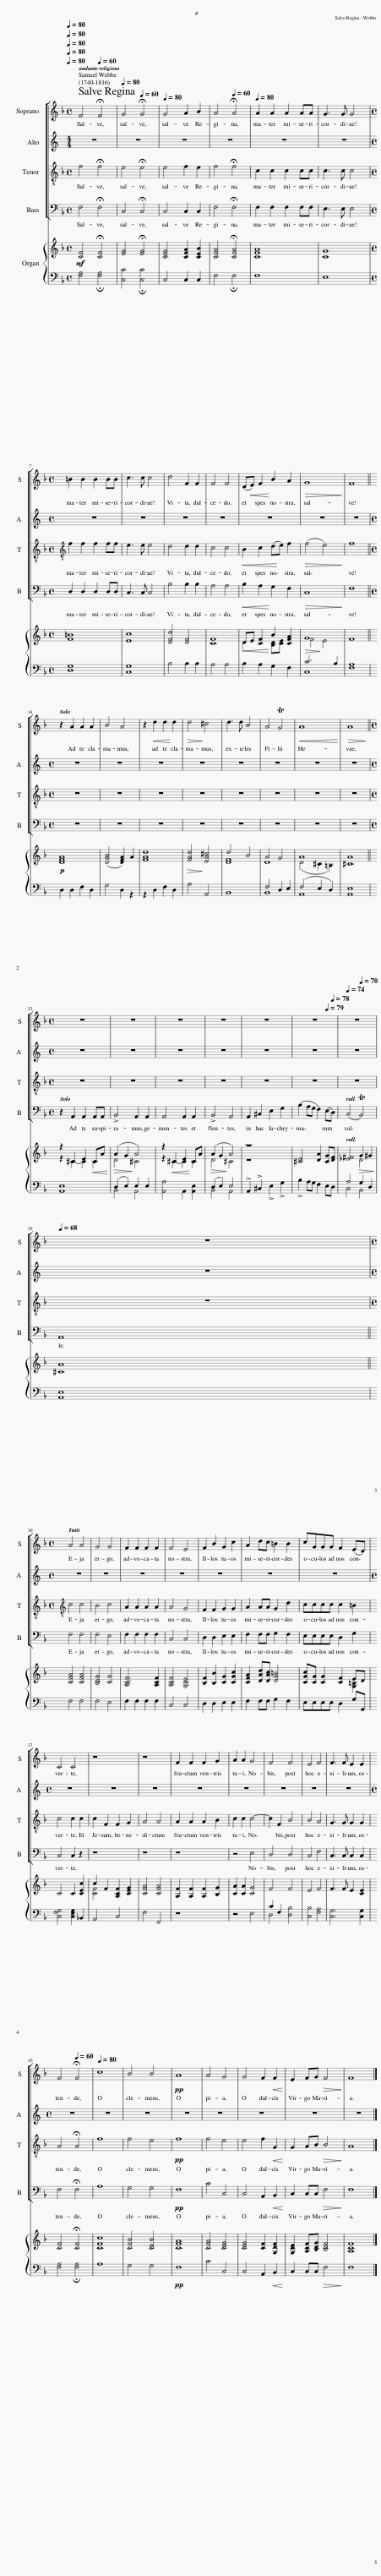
X:1
%%score [ 1 2 3 ] { ( 4 6 ) | ( 5 7 ) }
L:1/8
Q:1/4=80
M:4/4
I:linebreak $
K:F
V:1 treble
V:2 treble-8
V:3 bass
V:4 treble
V:6 treble
V:5 bass
V:7 bass
V:1
 F4[Q:1/4=60] !fermata!F4 |[Q:1/4=80] G4[Q:1/4=60] !fermata!G4 |[Q:1/4=80] G4 A2 B2 | A4[Q:1/4=60] !fermata!A4 |[Q:1/4=80] A2 A2 A2 AA | %5
 G3 G G4 |$[M:4/4] =B2 B2 B2 BB | c3 c c4 | d4 F2 F2 | F4 F4 | %10
 (D!<(!E) F2!<)! B2 A2 |!>(! G8!>)! | F8 ||$ z2 A2 A2 A2 | B4 A4 | %15
 z2!<(! d2 d2!<)! d2 |!>(! d4!>)! ^c4 | d3 d B4 | A4 TG4 |!<(! A8!<)! | %20
!>(! A8!>)! ||$[M:4/4] z8 | z8 | z8 | z8 | %25
 z8 | z8[Q:1/4=79][Q:1/4=78] |[Q:1/4=74] z8[Q:1/4=70] |$[Q:1/4=68] z8 |$[M:4/4] A4 A4 | %30
 G4 G4 | F2 F2 F2 F2 | F4 E4 | F2 B2 G2 c2 | A2 dc =B2 B2 | %35
 cGGG F2 (ED) |$ C4 C4 | z8 | z8 | F2 F2 F2 G2 | %40
 A2 A2 G4 | F4 F4 | E4 F4 | F3 F E2 E2 |$ F4[Q:1/4=60] !fermata!F4 | %45
[Q:1/4=80] c8 | B4 B4 |!pp! A8 | A4 G4 | G4 F2!<(! F2!<)! | %50
 E2 FG!>(! F4!>)! | F8 |] %52
V:2
 f4 !fermata!f4 | e4 !fermata!e4 | e4 f2 e2 | f4 !fermata!f4 | c2 c2 c2 cc | %5
 c3 c c4 |$[M:4/4][K:treble-8] f2 f2 f2 ff | e3 e e4 | d4 d2 d2 | c4 c4 | %10
!<(! B2 c2 (d!<)!e) f2 |!>(! (f4 e4)!>)! | f8 ||$[M:4/4] z8 | z8 | %15
 z8 | z8 | z8 | z8 | z8 | %20
 z8 ||$[M:4/4] z8 | z8 | z8 | z8 | %25
 z8 | z8 | z8 |$ z8 |$[M:4/4][K:treble-8] c4 c4 | %30
 B4 c4 | A2 A2 A2 A2 | A4 G4 | F2 F2 G2 G2 | A2 AA G2 d2 | %35
 cccc c2 =B2 |$ c4 c2 c2 | c2 F2 F2 G2 | A4 A4 | A2 A2 A2 B2 | %40
 c2 c2 c4- | c2 F2 B4 | B4 A4 | G3 G G2 G2 |$ A4 !fermata!A4 | %45
 f8 | f4 e4 |!pp! f8 | f4 e4 | e4 f2!<(! G2!<)! | %50
 G2 AB!>(! B4!>)! | A8 |] %52
V:3
 F,4 !fermata!F,4 | C,4 !fermata!C,4 | C,4 C,2 C,2 | F,4 !fermata!F,4 | F,2 F,2 F,2 F,F, | %5
 E,3 E, E,4 |$[M:4/4] D,2 D,2 D,2 D,D, | C,3 C, C,4 | B,4 B,2 B,2 | A,4 A,4 | %10
!<(! B,2 A,2!<)! G,2 F,2 |!>(! C,8!>)! | F,8 ||$[M:4/4] z8 | z8 | %15
 z8 | z8 | z8 | z8 | z8 | %20
 z8 ||$[M:4/4] z2 A,,2 A,,2 A,,A,, | !>!B,,4 A,,2 A,,2 | A,,4 A,,2 A,,2 | !>!B,,4 A,,4 | %25
 A,,2 ^C,2 E,2 G,2 | (B,2 A,G, F,2) (E,D,) | (C,4 TB,,4) |$ A,,8 |$ F,4 F,4 | %30
 F,4 E,4 | F,2 F,2 F,2 F,2 | C,4 C,4 | D,2 D,2 E,2 E,2 | F,2 F,F, G,2 F,2 | %35
 E,E,E,E, D,2 G,2 |$ C,4 C,2 z2 | z8 | z8 | z8 | %40
 z4 E,4 | D,4 D,4 | C,4 F,4 | C,3 C, C,2 C,2 |$ F,4 !fermata!F,4 | %45
 A,8 | G,4 G,4 |!pp! F,8 | C4 C,4 | C,4 A,,2!<(! B,,2!<)! | %50
 C,2 C,C,!>(! F,4!>)! | F,8 |] %52
V:4
!mf! [CF]4 !fermata![CF]4 | [EG]4 !fermata![EG]4 | [CEG]4 [CFA]2 [CEB]2 | [CFA]4 !fermata![CFA]4 | [CFA]8 | %5
 [CG]8 |$[M:4/4] [F=B]8 | [Ec]8 | [DFd]4 [DF]4 | [CF]8 | %10
!<(! DE [CF]2!<)! B2 [CFA]2 |!>(! G8!>)! | F8 ||$!p! [DFA]8 | ([DGB]4 [DFA]2) A2 | %15
 [FAd]8 |!>(! [FAd]4!>)! [EA^c]4 | d4 B4 | A4 G4 | A8 | %20
 A8 ||$ z2 ^C2 E2!<(! CA!<)! |!>(! (A2 G2!>)! A4) | z2!<(! ^C2 E2!<)! CA |!>(! (A2 G2!>)! A4) | %25
 z8 | [^CE]4 [DA]2 [CG][DF] | [_E^F]4!>(! G2 ^G2!>)! |$ A8 |$ [CFA]4 [CFA]4 | %30
 [B,DG]4 [CG]4 | [A,CF]6 [A,CF]2 | [A,CF]4 [G,CE]4 | [B,F]2 [B,B]2 [CG]2 [CGc]2 | [CFA]2 [DAd][DAc] [DG=B]4 | %35
 [CGc][CG] [CG]2 [CF]2 ED |$ C4 C2 [CEc]2 | c2 F2 [A,CF]2 [CEG]2 | [CFA]4 [CFA]4 | [A,F]2 [A,F]2 [A,F]2 [B,G]2 | %40
 [CA]2 [CA]2 [CG]4 | F4 F4 | E4 F4 | F3 F E2 [CE]2 |$ [CF]4 !fermata![CF]4 | %45
 [CFc]8 | [CFB]4 [CEB]4 | [CFA]8 | [CFA]4 [CEG]4 | [CEG]4 [CF]2 [G,DF]2 | %50
 [G,CE]2 [A,CF][B,DG] [B,DF]4 | [A,CF]8 |] %52
V:5
 [F,A,]4 !fermata![F,A,]4 | [C,C]4 !fermata![C,C]4 | C,4 C,2 C,2 | F,4 !fermata!F,4 | F,8 | %5
 E,8 |$[M:4/4] [D,G,]8 | [C,G,]8 | x8 | x8 | %10
 x8 | C6 B,2 | x8 ||$ x8 | x8 | %15
 x8 | x8 | x8 | F,4 D,2 E,2 | (F,4 E,2 D,2) | %20
 E,8 ||$ E,8 | (D,2 E,2) E,2 E,2 | x8 | (D,2 E,2) E,4 | %25
 x8 | x8 | A,4 G,2 D,2 |$ E,8 |$ F,4 F,4 | %30
 F,4 E,4 | F,2 F,2 F,2 F,2 | C,4 C,4 | D,2 D,2 E,2 E,2 | F,2 F,F, G,2 F,2 | %35
 E,E,E,E, D,2 G,G,, |$ [C,F,G,]4 [C,E,G,]2 _B,,2 | A,,4 C,4 | F,4 F,,4 | z8 | %40
 z4 E,4 | D,4 [D,B,]4 | [C,B,]4 [F,A,]4 | [C,G,]6 [C,G,]2 |$ [F,A,]4 !fermata![F,A,]4 | %45
 A,8 | G,4 G,4 |!pp! F,8 | C4 C,4 | C,4 A,,2!<(! B,,2!<)! | %50
 C,2 C,C,!>(! F,4!>)! | F,8 |] %52
V:6
 x8 | x8 | x8 | x8 | x8 | %5
 x8 |$[M:4/4] x8 | x8 | x8 | x8 | %10
 x2 x2 [B,D][CE] x2 | F4 E4 | x8 ||$ x8 | x8 | %15
 x8 | x8 | [DF]8 | D8 | (D4 ^C2 =B,2) | %20
 ^C8 ||$ z2 ^C2- C2 C2 | D4 ^C4 | z2 ^C2- C2 C2 | D4 ^C4 | %25
 z8 | x8 | x4 D4 |$ ^C8 |$ x8 | %30
 x8 | x8 | x8 | x8 | x8 | %35
 x4 x2 [G,=B,]2 |$ x8 | [CF]4 x4 | x8 | x8 | %40
 x8 |[I:staff +1] C2 F,2[I:staff -1] x4 | x8 | x8 |$ x8 | %45
 x8 | x8 | x8 | x8 | x8 | %50
 x8 | x8 |] %52
V:7
 x8 | x8 | x8 | x8 | x8 | %5
 x8 |$[M:4/4] x8 | x8 | B,4 B,2 B,2 | A,4 A,4 | %10
 B,2 A,2 G,2 F,2 | C,8 | [F,A,]8 ||$ D,2 D,2 F,2 D,2 | G,4 D,2 z2 | %15
 z2 D,2 F,2 D,2 | A,4 A,,4 | B,,8 | B,,8 | A,,8 | %20
 A,,8 ||$ A,,8 | B,,4 A,,4 | [A,,A,]4 A,,2 [A,,E,]2 | B,,4 A,,4 | %25
 !>!A,,2 !>!^C,2 !>!E,2 !>!G,2 | !>!B,2 A,G, F,2 E,D, | C,4 B,,4 |$ A,,8 |$ x8 | %30
 x8 | x8 | x8 | x8 | x8 | %35
 x8 |$ x8 | x8 | x8 | x8 | %40
 x8 | x8 | x8 | x8 |$ x8 | %45
 x8 | x8 | x8 | x8 | x8 | %50
 x8 | x8 |] %52
